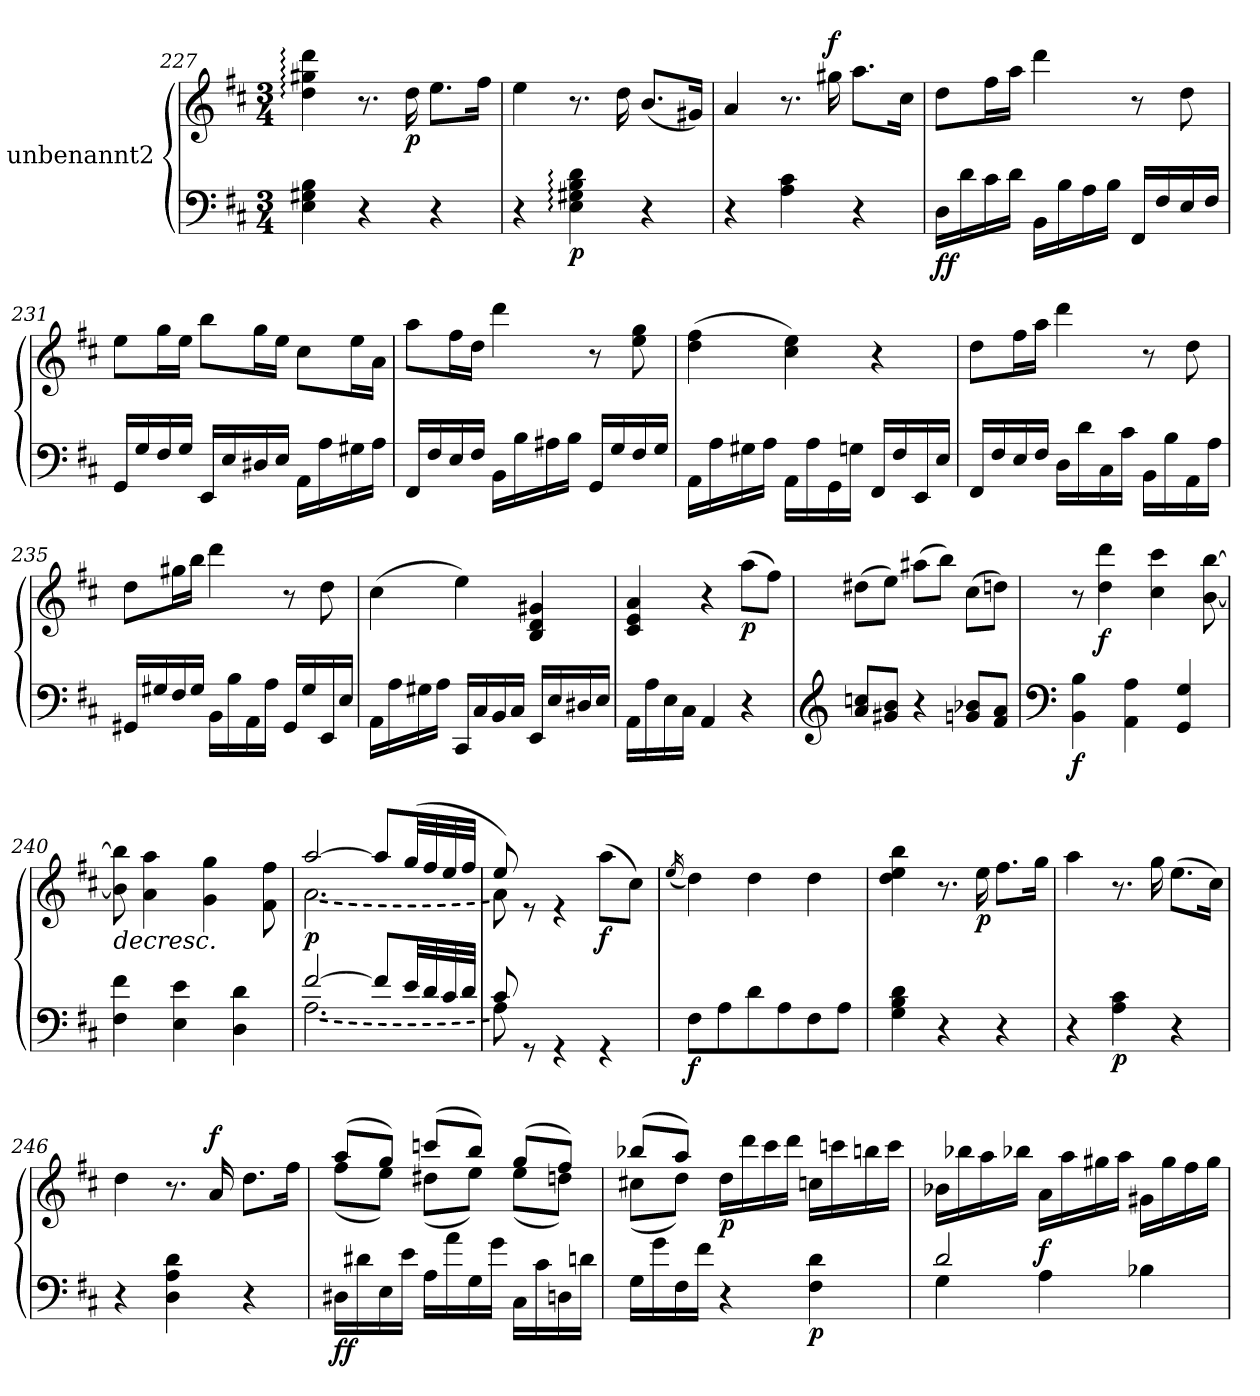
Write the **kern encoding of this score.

**kern	**kern	**dynam
*part1	*part1	*part1
*staff2	*staff1	*staff1/2
*I"unbenannt2	*	*
*clefF4	*clefG2	*
*k[f#c#]	*k[f#c#]	*
*M3/4	*M3/4	*
=227	=227	=227
4E\ 4G#X\ 4B\	4dd\: 4gg#X\: 4ddd\:	.
4r	8.r	.
!	!	!LO:DY:b
.	16dd\	p
4r	8.ee\L	.
.	16ff#\Jk	.
=228	=228	=228
4r	4ee\	.
!	!	!LO:DY:b=2
4E\: 4G#X\: 4B\: 4d\:	8.r	p
.	16dd\	.
4r	(<8.b/L	.
.	16g#X/Jk)	.
!!LO:LB:g=z
=229	=229	=229
4r	4a/	.
4A\ 4c#\	8.r	.
!	!	!LO:DY:a
.	16gg#X\	f
4r	8.aa\L	.
.	16cc#\Jk	.
=230	=230	=230
!	!	!LO:DY:b=2
!	!	!LO:DY:n=1:b
16D\LL	8dd\L	f f
16d\	.	.
16c#\	16ff#\L	.
16d\JJ	16aa\JJ	.
16BB\LL	4ddd\	.
16B\	.	.
16A\	.	.
16B\JJ	.	.
16FF#/LL	8r	.
16F#/	.	.
16E/	8dd\	.
16F#/JJ	.	.
=231	=231	=231
16GG/LL	8ee\L	.
16G/	.	.
16F#/	16gg\L	.
16G/JJ	16ee\JJ	.
16EE/LL	8bb\L	.
16E/	.	.
16D#X/	16gg\L	.
16E/JJ	16ee\JJ	.
16AA\LL	8cc#\L	.
16A\	.	.
16G#X\	16ee\L	.
16A\JJ	16a\JJ	.
=232	=232	=232
16FF#/LL	8aa\L	.
16F#/	.	.
16E/	16ff#\L	.
16F#/JJ	16dd\JJ	.
16BB\LL	4ddd\	.
16B\	.	.
16A#X\	.	.
16B\JJ	.	.
16GG/LL	8r	.
16G/	.	.
16F#/	8ee\ 8gg\	.
16G/JJ	.	.
=233	=233	=233
16AA\LL	(>4dd\ 4ff#\	.
16A\	.	.
16G#X\	.	.
16A\JJ	.	.
16AA\LL	4cc#\ 4ee\)	.
16A\	.	.
16GG\	.	.
16Gn\JJ	.	.
16FF#/LL	4r	.
16F#/	.	.
16EE/	.	.
16E/JJ	.	.
!!LO:LB:g=z
=234	=234	=234
16FF#/LL	8dd\L	.
16F#/	.	.
16E/	16ff#\L	.
16F#/JJ	16aa\JJ	.
16D\LL	4ddd\	.
16d\	.	.
16C#\	.	.
16c#\JJ	.	.
16BB\LL	8r	.
16B\	.	.
16AA\	8dd\	.
16A\JJ	.	.
=235	=235	=235
16GG#X/LL	8dd\L	.
16G#X/	.	.
16F#/	16gg#X\L	.
16G#/JJ	16bb\JJ	.
16BB\LL	4ddd\	.
16B\	.	.
16AA\	.	.
16A\JJ	.	.
16GG#/LL	8r	.
16G#/	.	.
16EE/	8dd\	.
16E/JJ	.	.
=236	=236	=236
16AA\LL	(>4cc#\	.
16A\	.	.
16G#X\	.	.
16A\JJ	.	.
16CC#/LL	4ee\)	.
16C#/	.	.
16BB/	.	.
16C#/JJ	.	.
16EE/LL	4B/ 4d/ 4g#X/	.
16E/	.	.
16D#X/	.	.
16E/JJ	.	.
=237	=237	=237
16AA\LL	4c#/ 4e/ 4a/	.
16A\	.	.
16E\	.	.
16C#\JJ	.	.
4AA/	4r	.
!	!	!LO:DY:b
4r	(>8aa\L	p
.	8ff#\J)	.
!!LO:LB:g=z
=238	=238	=238
*clefG2	*	*
8a/ 8ccn/L	(>8dd#X\L	.
8g#X/ 8b/J	8ee\J)	.
4r	(>8aa#X\L	.
.	8bb\J)	.
8gn/ 8b-X/L	(>8cc#\L	.
8f#/ 8a/J	8ddn\J)	.
=239	=239	=239
*clefF4	*	*
!	!	!LO:DY:b=2
4BB\ 4B\	8r	f
!	!	!LO:DY:b
.	4dd\ 4ddd\	f
4AA\ 4A\	.	.
.	4cc#\ 4ccc#\	.
4GG/ 4G/	.	.
.	[8b\ [8bb\	.
=240	=240	=240
!	!LO:TX:b:i:t=decresc.	!
4F#\ 4f#\	8b\] 8bb\]	.
.	4a\ 4aa\	.
4E\ 4e\	.	.
.	4g\ 4gg\	.
4D\ 4d\	.	.
.	8f#\ 8ff#\	.
=241	=241	=241
*^	*^	*
!	!LO:T:dash	!	!LO:T:dash	!LO:DY:b
[2f#/	[2.A\	[2aa/	[2.a\	p
8f#/L]	.	8aa/L]	.	.
32e/LL	.	(>32gg/LL	.	.
32d/	.	32ff#/	.	.
32c#/	.	32ee/	.	.
32d/JJJ	.	32ff#/JJJ	.	.
=242	=242	=242	=242	=242
8c#/	8A\]	8ee/)	8a\]	.
8rGG	2ryy	8re	2ryy	.
4rGG	.	4re	.	.
!	!	!	!	!LO:DY:b
4rGG	.	(>8aa\L	.	f
.	8ryy	8cc#\J)	8ryy	.
*v	*v	*	*	*
*	*v	*v	*
=243	=243	=243
.	(<16qee/	.
!	!	!LO:DY:b=2
8F#\L	4dd\)	f
8A\	.	.
8d\	4dd\	.
8A\	.	.
8F#\	4dd\	.
8A\J	.	.
!!LO:LB:g=z
=244	=244	=244
4G\ 4B\ 4d\	4dd\ 4ee\ 4bb\	.
4r	8.r	.
!	!	!LO:DY:b
.	16ee\	p
4r	8.ff#\L	.
.	16gg\Jk	.
=245	=245	=245
4r	4aa\	.
!	!	!LO:DY:b=2
4A\ 4c#\	8.r	p
.	16gg\	.
4r	(>8.ee\L	.
.	16cc#\Jk)	.
=246	=246	=246
4r	4dd\	.
4D\ 4A\ 4d\	8.r	.
!	!	!LO:DY:a
.	16a/	f
4r	8.dd\L	.
.	16ff#\Jk	.
=247	=247	=247
*	*^	*
!	!	!	!LO:DY:b=2
!	!	!	!LO:DY:n=1:b
16D#X\LL	(>8aa/L	(<8ff#\L	f f
16d#X\	.	.	.
16E\	8gg/J)	8ee\J)	.
16e\JJ	.	.	.
16A\LL	(>8cccn/L	(<8dd#X\L	.
16a\	.	.	.
16G\	8bb/J)	8ee\J)	.
16g\JJ	.	.	.
16C#\LL	(>8gg/L	(<8ee\L	.
16c#\	.	.	.
16Dn\	8ff#/J)	8dd\J)	.
16dn\JJ	.	.	.
=248	=248	=248	=248
16G\LL	(>8bb-X/L	(<8cc#X\L	.
16g\	.	.	.
16F#\	8aa/J)	8dd\J)	.
16f#\JJ	.	.	.
!	!	!	!LO:DY:b
4r	16dd\LL	2ryy	p
.	16ddd\	.	.
.	16ccc#\	.	.
.	16ddd\JJ	.	.
!	!	!	!LO:DY:b=2
4F#\ 4d\	16ccn\LL	.	p
.	16cccn\	.	.
.	16bbn\	.	.
.	16ccc\JJ	.	.
*	*v	*v	*
!!LO:LB:g=z
=249	=249	=249
*^	*	*
2d/	4G\	16b-X\LL	.
.	.	16bb-X\	.
.	.	16aa\	.
.	.	16bb-X\JJ	.
!	!	!	!LO:DY:a=2
.	4A\	16a\LL	f
.	.	16aa\	.
.	.	16gg#X\	.
.	.	16aa\JJ	.
4B-X\	4ryy	16g#X\LL	.
.	.	16gg#\	.
.	.	16ff#\	.
.	.	16gg#\JJ	.
*v	*v	*	*
=	=	=
*-	*-	*-
